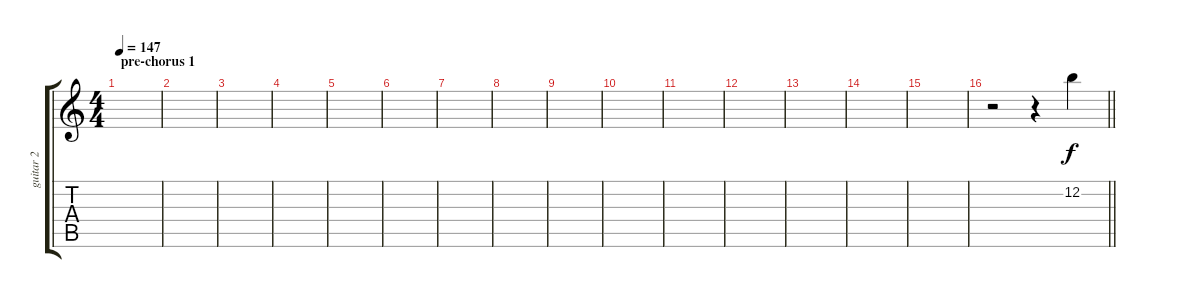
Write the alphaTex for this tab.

\track ("guitar 2" "guitar 2") {instrument electricguitarjazz}
\staff {score tabs}
\tuning (E4 B3 G3 D3 A2 E2) {hide}
\ts (4 4)
\section ("" "pre-chorus 1")
\tempo 147
\clef g2
\ks c
|
|
|
|
|
|
|
|
|
|
|
|
|
|
|
\barLineRight lightlight
r.2 r.4 12.2.4
